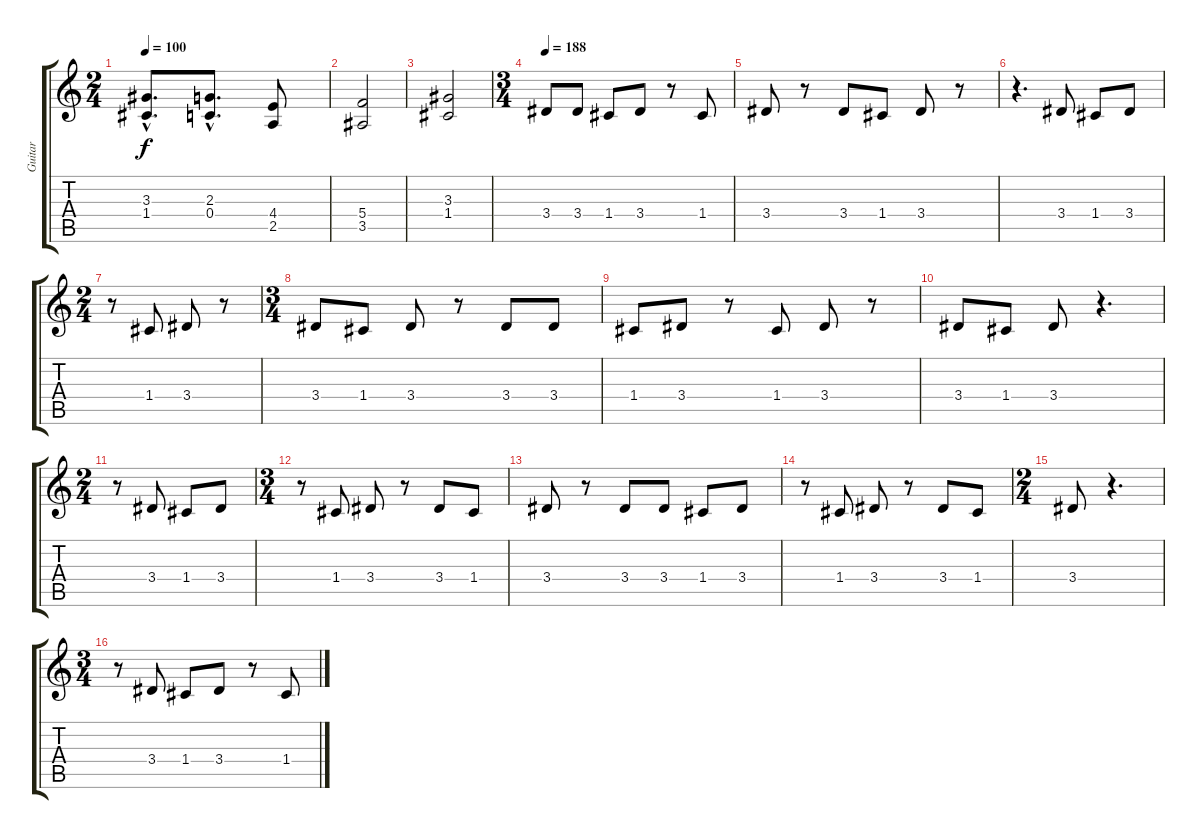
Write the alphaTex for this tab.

\track ("Guitar" "Guitar") {instrument distortionguitar}
\staff {score tabs}
\tuning (D4 A3 F3 C3 G2 D2) {hide}
\ts (2 4)
\tempo 100
\clef g2
\ks c
(3.3{hac} 1.4{hac}).8{d dy f} (2.3{hac} 0.4{hac}).8{d} (4.4 2.5).8 |
(5.4 3.5).2 |
(3.3 1.4).2 |
\ts (3 4)
\tempo 188
3.4.8{volume 15} 3.4.8 1.4.8 3.4.8 r.8 1.4.8 |
3.4.8 r.8 3.4.8 1.4.8 3.4.8 r.8 |
r.4{d} 3.4.8 1.4.8 3.4.8 |
\ts (2 4)
r.8 1.4.8 3.4.8 r.8 |
\ts (3 4)
3.4.8 1.4.8 3.4.8 r.8 3.4.8 3.4.8 |
1.4.8 3.4.8 r.8 1.4.8 3.4.8 r.8 |
3.4.8 1.4.8 3.4.8 r.4{d} |
\ts (2 4)
r.8 3.4.8 1.4.8 3.4.8 |
\ts (3 4)
r.8 1.4.8 3.4.8 r.8 3.4.8 1.4.8 |
3.4.8 r.8 3.4.8 3.4.8 1.4.8 3.4.8 |
r.8 1.4.8 3.4.8 r.8 3.4.8 1.4.8 |
\ts (2 4)
3.4.8 r.4{d} |
\ts (3 4)
r.8 3.4.8 1.4.8 3.4.8 r.8 1.4.8
